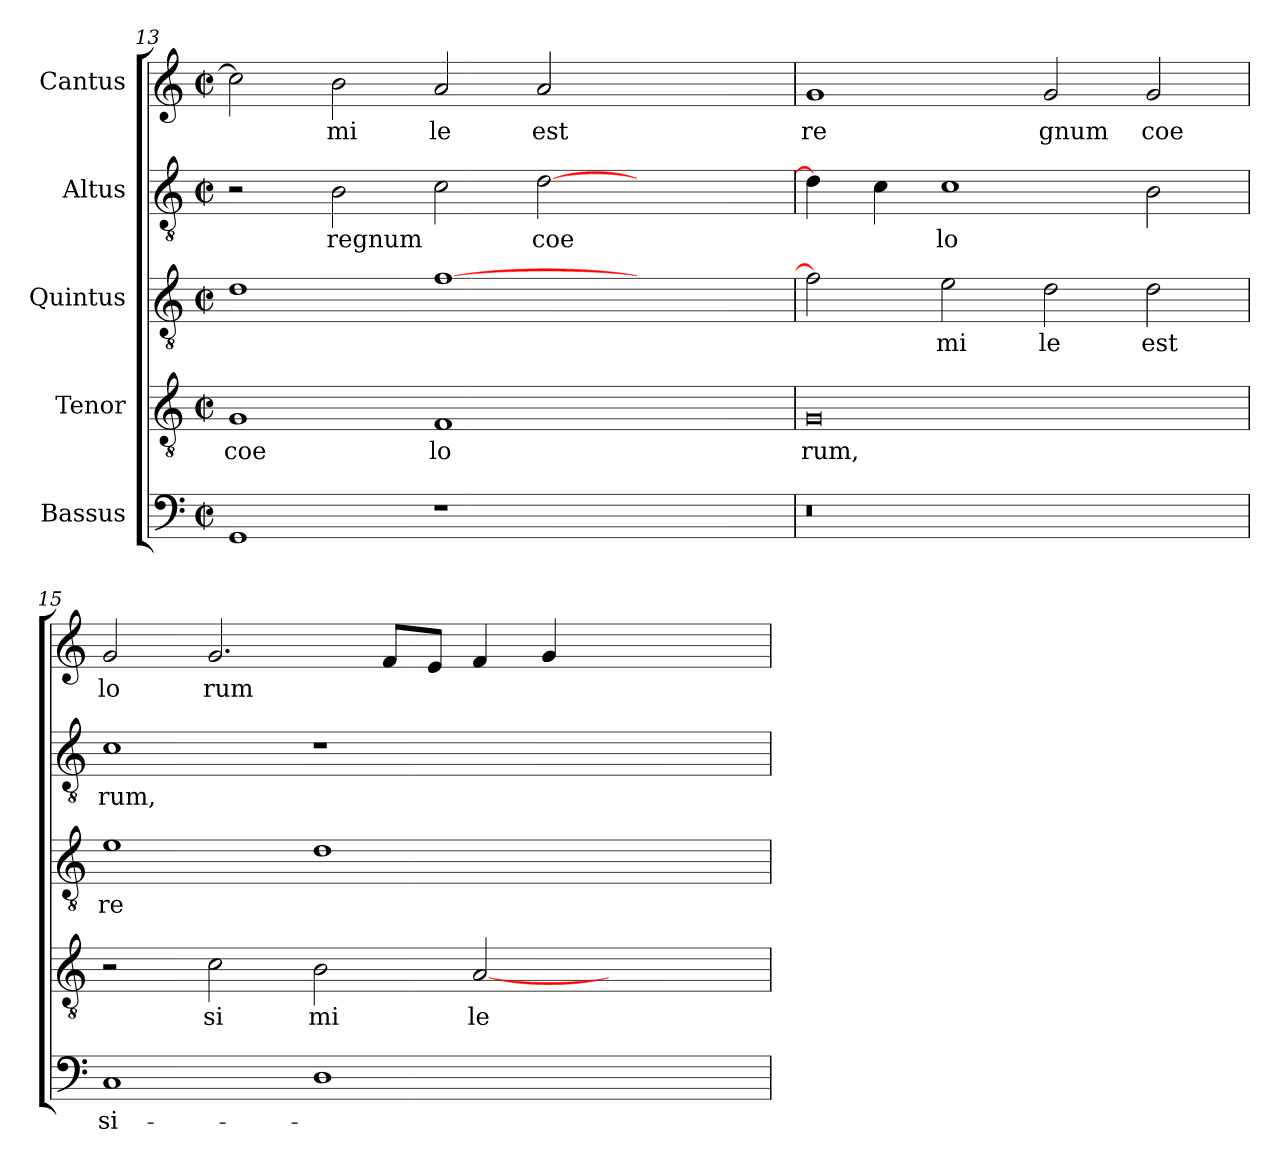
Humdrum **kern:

**kern	**text	**kern	**text	**kern	**text	**kern	**text	**kern	**text
*part5	*part5	*part4	*part4	*part3	*part3	*part2	*part2	*part1	*part1
*staff5	*staff5	*staff4	*staff4	*staff3	*staff3	*staff2	*staff2	*staff1	*staff1
*I"Bassus	*	*I"Tenor	*	*I"Quintus	*	*I"Altus	*	*I"Cantus	*
!!LO:LB:g=z
*clefF4	*	*clefGv2	*	*clefGv2	*	*clefGv2	*	*clefG2	*
*M2/2	*	*M2/2	*	*M2/2	*	*M2/2	*	*M2/2	*
*met(c|)	*	*met(c|)	*	*met(c|)	*	*met(c|)	*	*met(c|)	*
=13	=13	=13	=13	=13	=13	=13	=13	=13	=13
!	!	!	!LO:LY:b:cj	!	!	!	!	!	!
1GG	.	1G	coe	1d	.	2r	.	2cc\]	.
!	!	!	!	!	!	!	!LO:LY:b	!	!LO:LY:b:cj
.	.	.	.	.	.	2B\	regnum	2b\	mi
!LO:N:vis=1	!	!	!LO:LY:b:cj	!	!	!	!	!	!LO:LY:b:cj
0r	.	1F	lo	[>1f	.	2c\	.	2a/	le
!	!	!	!	!	!	!	!LO:LY:b	!	!LO:LY:b:cj
.	.	.	.	.	.	[>2d\	coe	2a/	est
.	.	1ryy	.	1ryy	.	1ryy	.	1ryy	.
=14	=14	=14	=14	=14	=14	=14	=14	=14	=14
!	!	!	!LO:LY:b:cj	!	!	!	!	!	!LO:LY:b:cj
0r	.	0G	rum,	2f\]	.	4d\]	.	1g	re
.	.	.	.	.	.	4c\	.	.	.
!	!	!	!	!	!LO:LY:b:cj	!	!LO:LY:b:cj	!	!
.	.	.	.	2e\	-mi	1c	lo	.	.
!	!	!	!	!	!LO:LY:b:cj	!	!	!	!LO:LY:b:cj
.	.	.	.	2d\	le	.	.	2g/	gnum
!	!	!	!	!	!LO:LY:b:cj	!	!	!	!LO:LY:b:cj
.	.	.	.	2d\	est	2B\	.	2g/	coe
=15	=15	=15	=15	=15	=15	=15	=15	=15	=15
!	!LO:LY:b:cj	!	!	!	!LO:LY:b:cj	!	!LO:LY:b:cj	!	!LO:LY:b:cj
1C	si-	2r	.	1e	re	1c	rum,	2g/	lo
!	!	!	!LO:LY:b:cj	!	!	!	!	!	!LO:LY:b
.	.	2c\	si	.	.	.	.	2.g/	rum
!	!	!	!LO:LY:b:cj	!	!	!LO:N:vis=1	!	!	!
1D	.	2B\	mi	1d	.	0r	.	.	.
.	.	.	.	.	.	.	.	8f/L	.
.	.	.	.	.	.	.	.	8e/J	.
!	!	!	!LO:LY:b:cj	!	!	!	!	!	!
.	.	[<2A/	le	.	.	.	.	4f/	.
.	.	.	.	.	.	.	.	4g/	.
1ryy	.	1ryy	.	1ryy	.	.	.	1ryy	.
=	=	=	=	=	=	=	=	=	=
*-	*-	*-	*-	*-	*-	*-	*-	*-	*-
